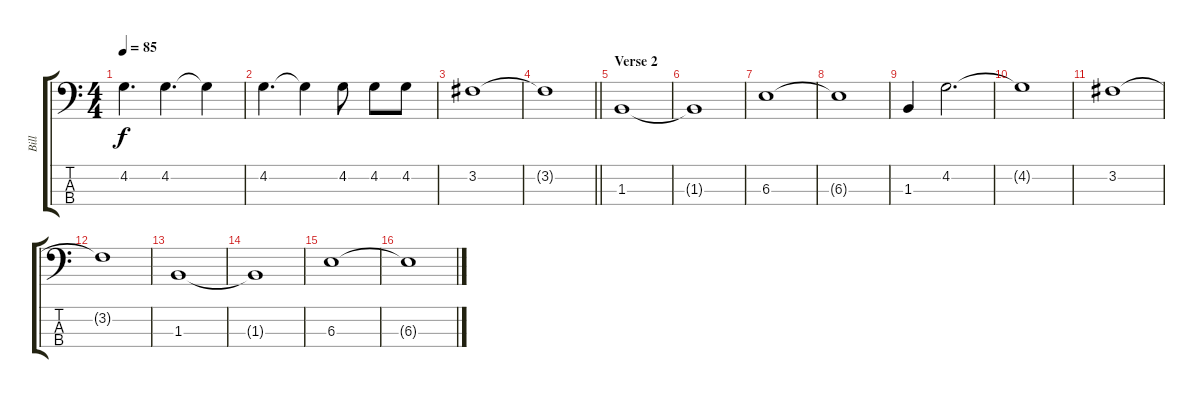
\track ("Bill" "Bill") {instrument electricbassfinger}
\staff {score tabs}
\tuning (Ab2 Eb2 Bb1 F1) {hide}
\ts (4 4)
\tempo 85
\clef f4
\ks c
4.2.4{d dy f} 4.2.4{d} 4.2{t}.4 |
4.2.4{d} 4.2{t}.4 4.2.8 4.2.8 4.2.8 |
3.2.1 |
\barLineRight lightlight
3.2{t}.1 |
\section ("" "Verse 2")
1.3.1 |
1.3{t}.1 |
6.3.1 |
6.3{t}.1 |
1.3.4 4.2.2{d} |
4.2{t}.1 |
3.2.1 |
3.2{t}.1 |
1.3.1 |
1.3{t}.1 |
6.3.1 |
6.3{t}.1
